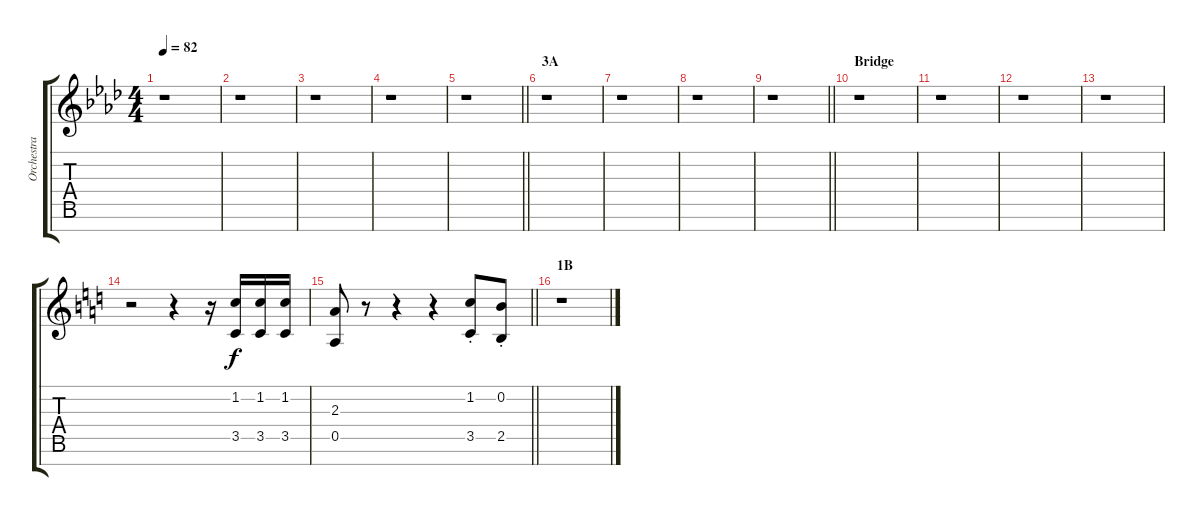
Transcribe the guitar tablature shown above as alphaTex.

\track ("Orchestra Hit" "Orchestra ") {instrument orchestrahit}
\staff {score tabs}
\tuning (E5 B4 G4 D4 A3 E3 B2) {hide}
\ts (4 4)
\tempo 82
\clef g2
\ks ab
r.1{dy f} |
r.1 |
r.1 |
r.1 |
\barLineRight lightlight
r.1 |
\section ("" "3A")
r.1 |
r.1 |
r.1 |
\barLineRight lightlight
r.1 |
\section ("" "Bridge")
r.1 |
r.1 |
r.1 |
r.1 |
\ks c
r.2 r.4 r.16 (1.2 3.5).16 (1.2 3.5).16 (1.2 3.5).16 |
\barLineRight lightlight
(2.3 0.5).8 r.8 r.4 r.4 (1.2{st} 3.5{st}).8 (0.2{st} 2.5{st}).8 |
\section ("" "1B")
r.1
